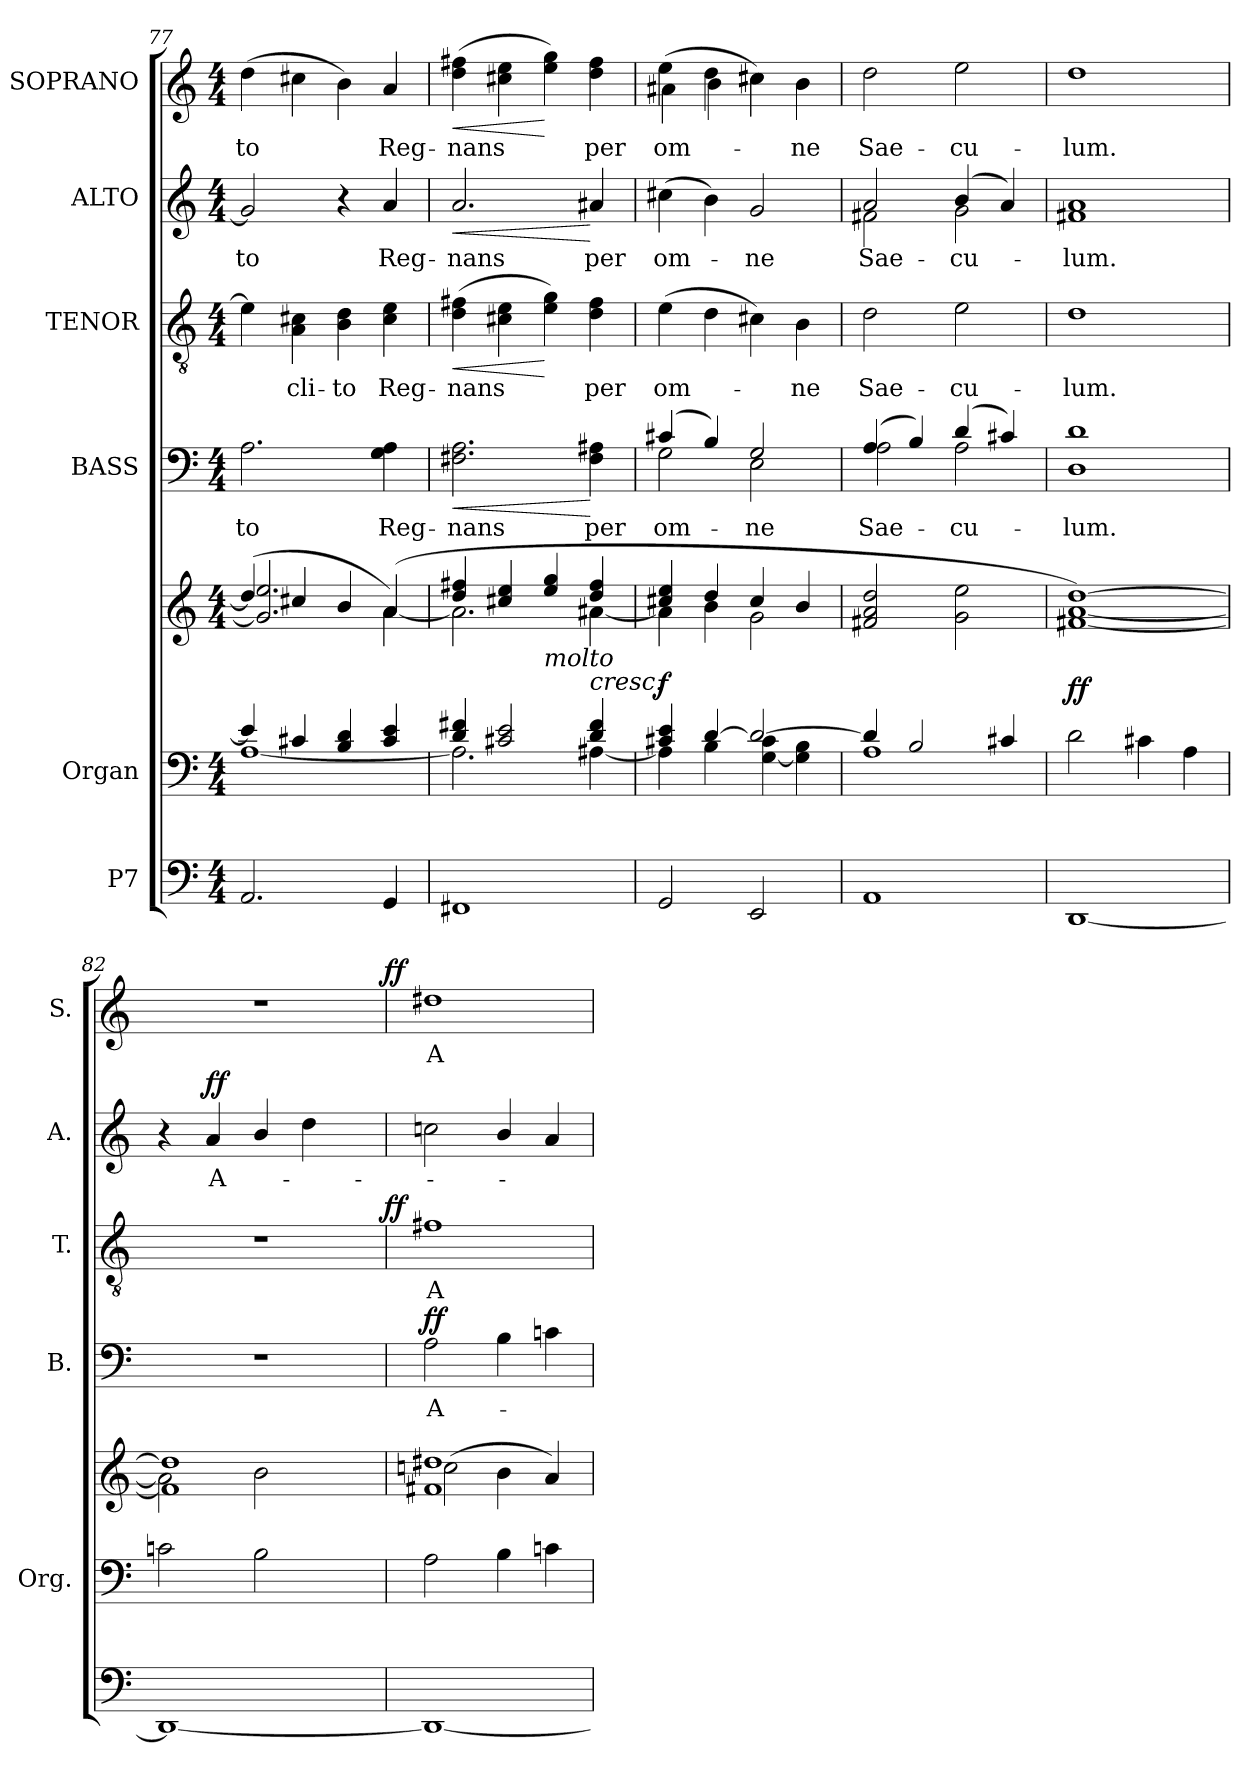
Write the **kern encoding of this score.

**kern	**kern	**kern	**dynam	**kern	**text	**dynam	**kern	**text	**dynam	**kern	**text	**dynam	**kern	**text	**dynam
*part6	*part5	*part5	*part5	*part4	*part4	*part4	*part3	*part3	*part3	*part2	*part2	*part2	*part1	*part1	*part1
*staff7	*staff6	*staff5	*staff5/6	*staff4	*staff4	*staff4	*staff3	*staff3	*staff3	*staff2	*staff2	*staff2	*staff1	*staff1	*staff1
*I"P7	*I"Organ	*	*	*I"BASS	*	*	*I"TENOR	*	*	*I"ALTO	*	*	*I"SOPRANO	*	*
*	*I'Org.	*	*	*I'B.	*	*	*I'T.	*	*	*I'A.	*	*	*I'S.	*	*
*clefF4	*clefF4	*clefG2	*	*clefF4	*	*	*clefGv2	*	*	*clefG2	*	*	*clefG2	*	*
*	*	*	*	*	*	*	*ITrd7c12	*	*	*	*	*	*	*	*
*k[]	*k[]	*k[]	*	*k[]	*	*	*k[]	*	*	*k[]	*	*	*k[]	*	*
*C:	*C:	*C:	*	*C:	*	*	*C:	*	*	*C:	*	*	*C:	*	*
*M4/4	*M4/4	*M4/4	*	*M4/4	*	*	*M4/4	*	*	*M4/4	*	*	*M4/4	*	*
=77	=77	=77	=77	=77	=77	=77	=77	=77	=77	=77	=77	=77	=77	=77	=77
*	*^	*^	*	*	*	*	*	*	*	*	*	*	*	*	*
!	!	!	!	!	!	!	!LO:LY:b:color=#000000	!	!	!	!	!	!	!	!	!	!
!	!	!	!	!	!	!	!	!	!	!	!	!	!LO:LY:b:color=#000000	!	!	!	!
!	!	!	!	!	!	!	!	!	!	!	!	!	!	!	!	!LO:LY:b:color=#000000	!
2.AAi/	4ei/]	[1Ai	(4ddi/]	2.gi/] 2.eei	.	2.Ai\	-to	.	4Ei\]	.	.	2gi/]	-to	.	(4ddi\	-to	.
!	!	!	!	!	!	!	!	!	!	!LO:LY:b:color=#000000	!	!	!	!	!	!	!
.	4c#i/	.	4cc#i/	.	.	.	.	.	4AAi\ 4C#i	-cli-	.	.	.	.	4cc#i\	.	.
!	!	!	!	!	!	!	!	!	!	!LO:LY:b:color=#000000	!	!	!	!	!	!	!
.	4Bi/ 4di	.	4bi/	.	.	.	.	.	4BBi\ 4Di	-to	.	4r	.	.	4bi\)	.	.
!	!	!	!	!	!	!	!LO:LY:b:color=#000000	!	!	!	!	!	!	!	!	!	!
!	!	!	!	!	!	!	!	!	!	!LO:LY:b:color=#000000	!	!	!	!	!	!	!
!	!	!	!	!	!	!	!	!	!	!	!	!	!LO:LY:b:color=#000000	!	!	!	!
!	!	!	!	!	!	!	!	!	!	!	!	!	!	!	!	!LO:LY:b:color=#000000	!
4GGi/	4c#i/ 4ei	.	(4ai/)	[4ai\	.	4Gi\ 4Ai	Reg-	.	4C#i\ 4Ei	Reg-	.	4ai/	Reg-	.	4ai/	Reg-	.
=78	=78	=78	=78	=78	=78	=78	=78	=78	=78	=78	=78	=78	=78	=78	=78	=78	=78
!	!	!	!	!	!	!	!LO:LY:b:color=#000000	!LO:HP:b	!	!	!	!	!	!	!	!	!
!	!	!	!	!	!	!	!	!	!	!LO:LY:b:color=#000000	!LO:HP:b	!	!	!	!	!	!
!	!	!	!	!	!	!	!	!	!	!	!	!	!LO:LY:b:color=#000000	!LO:HP:b	!	!	!
!	!	!	!	!	!	!	!	!	!	!	!	!	!	!	!	!LO:LY:b:color=#000000	!LO:HP:b
1FF#i	4di/ 4f#i	2.Ai\]	4ddi/ 4ff#i	2.ai\]	.	2.F#i\ 2.Ai	-nans	<	(4Di\ 4F#i	-nans	<	2.ai/	-nans	<	(4ddi\ 4ff#i	-nans	<
.	2c#i/ 2ei	.	4cc#i/ 4eei	.	[	.	.	.	4C#i\ 4Ei	.	.	.	.	.	4cc#i\ 4eei	.	.
!	!	!	!LO:TX:b:i:t=molto	!	!	!	!	!	!	!	!	!	!	!	!	!	!
.	.	.	4eei/ 4ggi	.	.	.	.	.	4Ei\ 4Gi)	.	[	.	.	.	4eei\ 4ggi)	.	[
!	!	!	!	!	!LO:HP:b	!	!	!	!	!	!	!	!	!	!	!	!
!	!	!	!	!	!	!	!LO:LY:b:color=#000000	!	!	!	!	!	!	!	!	!	!
!	!	!	!	!	!	!	!	!	!	!LO:LY:b:color=#000000	!	!	!	!	!	!	!
!	!	!	!	!	!	!	!	!	!	!	!	!	!LO:LY:b:color=#000000	!	!	!	!
!	!	!	!	!	!	!	!	!	!	!	!	!	!	!	!	!LO:LY:b:color=#000000	!
.	4di/ 4f#i	[4A#Xi\	4ddi/ 4ff#i	[4a#Xi\	<	4F#i\ 4A#Xi	per	[	4Di\ 4F#i	per	.	4a#Xi/	per	[	4ddi\ 4ff#i	per	.
=79	=79	=79	=79	=79	=79	=79	=79	=79	=79	=79	=79	=79	=79	=79	=79	=79	=79
!	!	!	!	!	!	!	!LO:LY:b:color=#000000	!	!	!	!	!	!	!	!	!	!
*	*	*	*	*	*	*^	*	*	*	*	*	*	*	*	*	*	*
!	!	!	!	!	!	!	!	!	!	!	!LO:LY:b:color=#000000	!	!	!	!	!	!	!
!	!	!	!	!	!	!	!	!	!	!	!	!	!	!LO:LY:b:color=#000000	!	!	!	!
!	!	!	!	!	!	!	!	!	!	!	!	!	!	!	!	!	!LO:LY:b:color=#000000	!
*	*	*	*	*	*	*	*	*	*	*	*	*	*	*	*	*^	*	*
2GGi/	4c#i/ 4ei	4A#i\]	4cc#i/ 4eei	4a#i\]	f	(4c#i/	2Gi\	om-	.	(4Ei\	om-	.	(4cc#i\	om-	.	(4eei\	4a#Xi\	om-	.
.	[4di/	4Bi\	4ddi/	4bi\	.	4Bi/)	.	.	.	4Di\	.	.	4bi\)	.	.	4ddi\	4bi\	.	.
!	!	!	!	!	!	!	!	!LO:LY:b:color=#000000	!	!	!	!	!	!	!	!	!	!	!
!	!	!	!	!	!	!	!	!	!	!	!	!	!	!LO:LY:b:color=#000000	!	!	!	!	!
2EEi/	2di/_	[4Gi\ 4c#i	4cc#i/	2gi\	.	2Gi/	2Ei\	-ne	.	4C#i\)	.	.	2gi/	-ne	.	4cc#i\)	4cc#i\	.	.
!	!	!	!	!	!	!	!	!	!	!	!LO:LY:b:color=#000000	!	!	!	!	!	!	!	!
!	!	!	!	!	!	!	!	!	!	!	!	!	!	!	!	!	!	!LO:LY:b:color=#000000	!
.	.	4Gi\] 4Bi	4bi/	.	.	.	.	.	.	4BBi\	-ne	.	.	.	.	4bi\	4bi\	-ne	.
*	*	*	*v	*v	*	*	*	*	*	*	*	*	*	*	*	*v	*v	*	*
=80	=80	=80	=80	=80	=80	=80	=80	=80	=80	=80	=80	=80	=80	=80	=80	=80	=80
*	*	*	*	*	*	*	*	*	*	*	*	*	*	*	*^	*	*
!	!	!	!	!	!	!	!LO:LY:b:color=#000000	!	!	!	!	!	!	!	!	!	!	!
*	*	*	*	*	*	*	*	*	*	*	*	*	*	*	*v	*v	*	*
*	*	*	*	*	*	*	*	*	*	*	*	*	*	*	*^	*	*
!	!	!	!	!	!	!	!	!	!	!LO:LY:b:color=#000000	!	!	!	!	!	!	!	!
*	*	*	*	*	*	*	*	*	*	*	*	*	*	*	*v	*v	*	*
*	*	*	*	*	*	*	*	*	*	*	*	*	*	*	*^	*	*
!	!	!	!	!	!	!	!	!	!	!	!	!	!LO:LY:b:color=#000000	!	!	!	!	!
*	*	*	*	*	*	*	*	*	*	*	*	*^	*	*	*v	*v	*	*
*	*	*	*	*	*	*	*	*	*	*	*	*	*	*	*	*^	*	*
!	!	!	!	!	!	!	!	!	!	!	!	!	!	!	!	!	!	!LO:LY:b:color=#000000	!
*	*	*	*	*	*	*	*	*	*	*	*	*	*	*	*	*v	*v	*	*
1AAi	4di/]	1Ai	2f#i/ 2ai 2ddi	.	(4Ai/	2Ai\	Sae-	.	2Di\	Sae-	.	2ai/	2f#i\	Sae-	.	2ddi\	Sae-	.
.	2Bi/	.	.	.	4Bi/)	.	.	.	.	.	.	.	.	.	.	.	.	.
!	!	!	!	!	!	!	!LO:LY:b:color=#000000	!	!	!	!	!	!	!	!	!	!	!
!	!	!	!	!	!	!	!	!	!	!LO:LY:b:color=#000000	!	!	!	!	!	!	!	!
!	!	!	!	!	!	!	!	!	!	!	!	!	!	!LO:LY:b:color=#000000	!	!	!	!
!	!	!	!	!	!	!	!	!	!	!	!	!	!	!	!	!	!LO:LY:b:color=#000000	!
.	.	.	2gi\ 2eei	.	(4di/	2Ai\	-cu-	.	2Ei\	-cu-	.	(4bi/	2gi\	-cu-	.	2eei\	-cu-	.
.	4c#i/	.	.	.	4c#i/)	.	.	.	.	.	.	4ai/)	.	.	.	.	.	.
*	*v	*v	*	*	*	*	*	*	*	*	*	*	*	*	*	*	*	*
=81	=81	=81	=81	=81	=81	=81	=81	=81	=81	=81	=81	=81	=81	=81	=81	=81	=81
!	!	!	!	!	!	!LO:LY:b:color=#000000	!	!	!	!	!	!	!	!	!	!	!
!	!	!	!	!	!	!	!	!	!LO:LY:b:color=#000000	!	!	!	!	!	!	!	!
!	!	!	!	!	!	!	!	!	!	!	!	!	!LO:LY:b:color=#000000	!	!	!	!
!	!	!	!	!	!	!	!	!	!	!	!	!	!	!	!	!LO:LY:b:color=#000000	!
[1DDi	2di\	[1f#i [1ai [1ddi)	ff	1di	1Di	-lum.	.	1Di	-lum.	.	1ai	1f#i	-lum.	.	1ddi	-lum.	.
.	4c#i\	.	.	.	.	.	.	.	.	.	.	.	.	.	.	.	.
.	4Ai\	.	.	.	.	.	.	.	.	.	.	.	.	.	.	.	.
*	*	*	*	*v	*v	*	*	*	*	*	*v	*v	*	*	*	*	*
!!LO:LB:g=z
=82	=82	=82	=82	=82	=82	=82	=82	=82	=82	=82	=82	=82	=82	=82	=82
*	*	*^	*	*	*	*	*^	*	*	*	*	*	*^	*	*
1DDi_	2cni\	2ai\]	1f#i] 1ddi]	.	1r	.	.	1r	2ryy	.	.	4r	.	.	1r	2ryy	.	.
!	!	!	!	!	!	!	!	!	!	!	!	!	!LO:LY:b:color=#000000	!	!	!	!	!
.	.	.	.	.	.	.	.	.	.	.	.	4ai/	A-	ff	.	.	.	.
.	2Bi\	2bi\	.	.	.	.	.	.	4ryy	.	.	4bi/	.	.	.	4ryy	.	.
.	.	.	.	.	.	.	.	.	8ryy	.	.	4ddi\	.	.	.	8ryy	.	.
.	.	.	.	.	.	.	.	.	16ryy	.	.	.	.	.	.	16ryy	.	.
.	.	.	.	.	.	.	.	.	32ryy	.	.	.	.	.	.	32ryy	.	.
.	.	.	.	.	.	.	.	.	64ryy	.	.	.	.	.	.	64ryy	.	.
.	.	.	.	.	.	.	.	.	128...ryy	.	.	.	.	.	.	128...ryy	.	.
.	.	.	.	.	.	.	.	.	1024ryy	.	ff	.	.	.	.	1024ryy	.	ff
*	*	*	*	*	*	*	*	*v	*v	*	*	*	*	*	*v	*v	*	*
=83	=83	=83	=83	=83	=83	=83	=83	=83	=83	=83	=83	=83	=83	=83	=83	=83
*	*	*	*	*	*	*	*	*^	*	*	*	*	*	*^	*	*
!	!	!	!	!	!	!LO:LY:b:color=#000000	!	!	!	!	!	!	!	!	!	!	!	!
*	*	*	*	*	*	*	*	*v	*v	*	*	*	*	*	*v	*v	*	*
*	*	*	*	*	*	*	*	*^	*	*	*	*	*	*^	*	*
!	!	!	!	!	!	!	!	!	!	!LO:LY:b:color=#000000	!	!	!	!	!	!	!	!
*	*	*	*	*	*	*	*	*v	*v	*	*	*	*	*	*v	*v	*	*
*	*	*	*	*	*	*	*	*^	*	*	*	*	*	*^	*	*
!	!	!	!	!	!	!	!	!	!	!	!	!	!	!	!	!	!LO:LY:b:color=#000000	!
*	*	*	*	*	*	*	*	*v	*v	*	*	*	*	*	*v	*v	*	*
1DDi_	2Ai\	1f#i 1dd#Xi	(2ccni\	.	2Ai\	A-	ff	1F#i	A-	.	2ccni\	.	.	1dd#Xi	A-	.
.	4Bi\	.	4bi\	.	4Bi\	.	.	.	.	.	4bi/	.	.	.	.	.
.	4cni\	.	4ai/)	.	4cni\	.	.	.	.	.	4ai/	.	.	.	.	.
*	*	*v	*v	*	*	*	*	*	*	*	*	*	*	*	*	*
=	=	=	=	=	=	=	=	=	=	=	=	=	=	=	=
*-	*-	*-	*-	*-	*-	*-	*-	*-	*-	*-	*-	*-	*-	*-	*-
